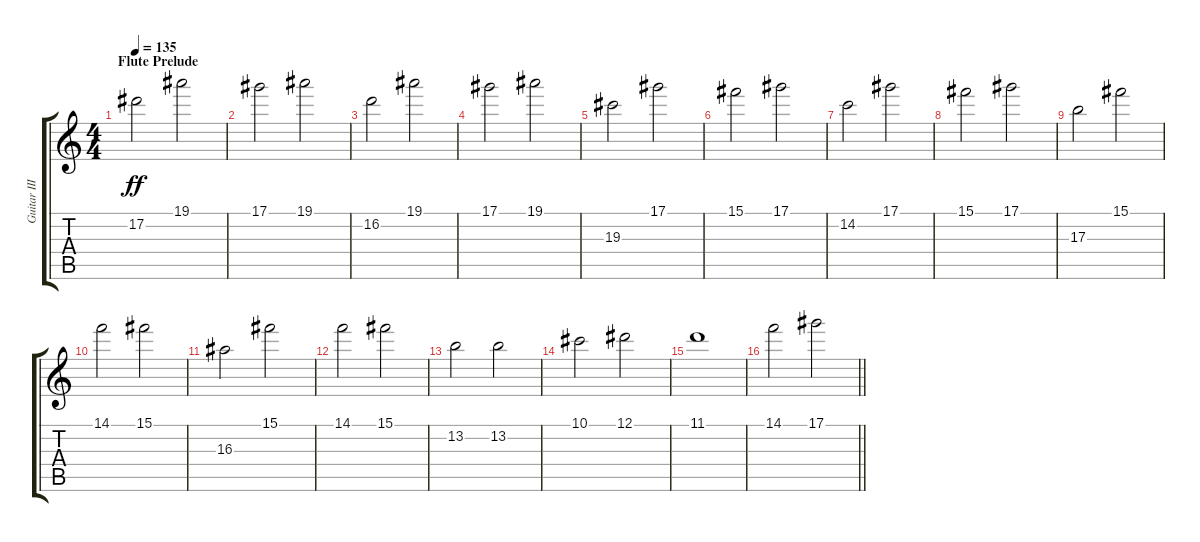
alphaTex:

\track ("Guitar III" "Guitar III") {instrument overdrivenguitar}
\staff {score tabs}
\tuning (Eb4 Bb3 Gb3 Db3 Ab2 Eb2) {hide}
\ts (4 4)
\section ("" "Flute Prelude")
\tempo 135
\clef g2
\ks c
17.2.2{dy ff} 19.1.2 |
17.1.2 19.1.2 |
16.2.2 19.1.2 |
17.1.2 19.1.2 |
19.3.2 17.1.2 |
15.1.2 17.1.2 |
14.2.2 17.1.2 |
15.1.2 17.1.2 |
17.3.2 15.1.2 |
14.1.2 15.1.2 |
16.3.2 15.1.2 |
14.1.2 15.1.2 |
13.2.2 13.2.2 |
10.1.2 12.1.2 |
11.1.1 |
\barLineRight lightlight
14.1.2 17.1.2
